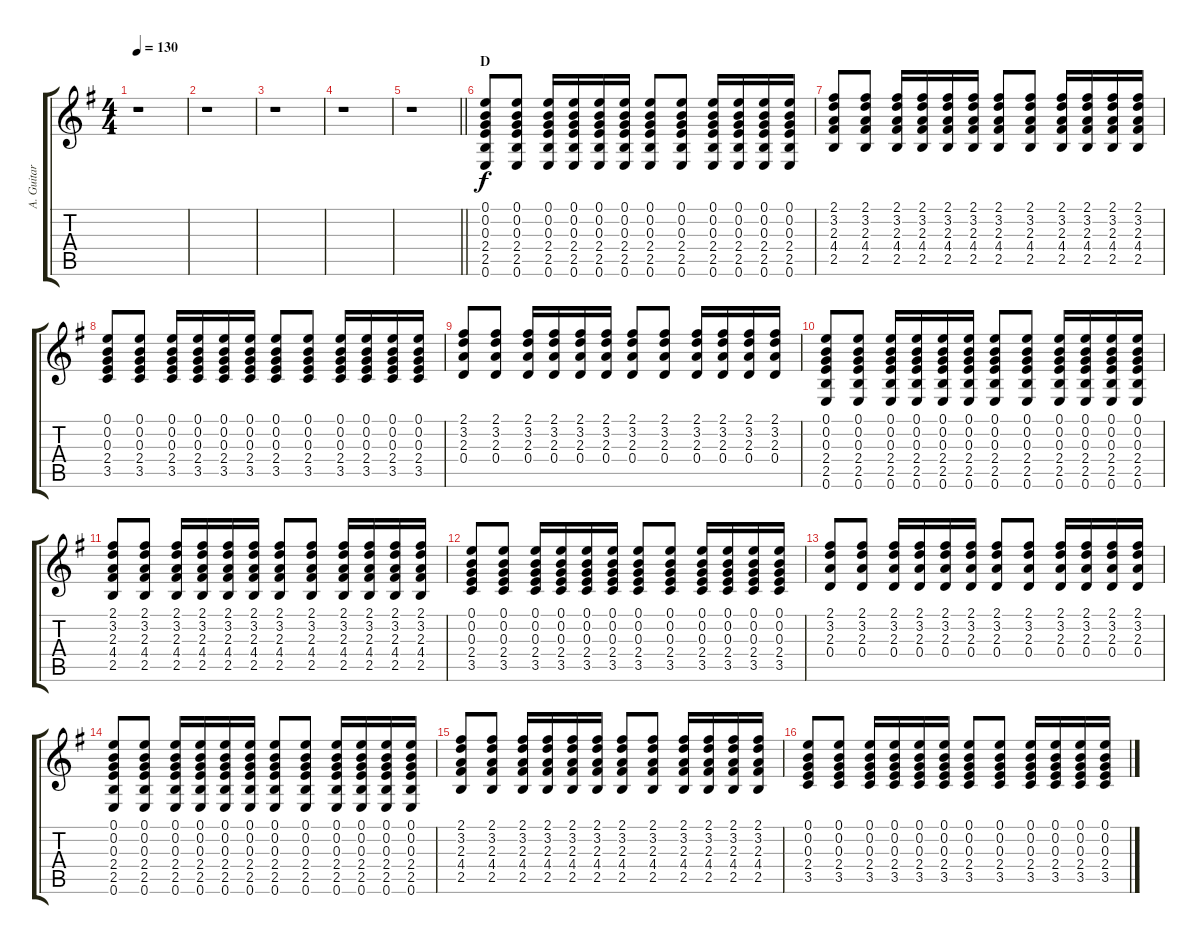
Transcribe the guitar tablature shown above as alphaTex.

\track ("A. Guitar" "A. Guitar") {instrument acousticguitarsteel}
\staff {score tabs}
\tuning (E4 B3 G3 D3 A2 E2) {hide}
\ts (4 4)
\tempo 130
\clef g2
\ks g
r.1{dy f} |
r.1 |
r.1 |
r.1 |
\barLineRight lightlight
r.1 |
\section ("" "D")
(0.1 0.2 0.3 2.4 2.5 0.6).8 (0.1 0.2 0.3 2.4 2.5 0.6).8 (0.1 0.2 0.3 2.4 2.5 0.6).16 (0.1 0.2 0.3 2.4 2.5 0.6).16 (0.1 0.2 0.3 2.4 2.5 0.6).16 (0.1 0.2 0.3 2.4 2.5 0.6).16 (0.1 0.2 0.3 2.4 2.5 0.6).8 (0.1 0.2 0.3 2.4 2.5 0.6).8 (0.1 0.2 0.3 2.4 2.5 0.6).16 (0.1 0.2 0.3 2.4 2.5 0.6).16 (0.1 0.2 0.3 2.4 2.5 0.6).16 (0.1 0.2 0.3 2.4 2.5 0.6).16 |
(2.1 3.2 2.3 4.4 2.5).8 (2.1 3.2 2.3 4.4 2.5).8 (2.1 3.2 2.3 4.4 2.5).16 (2.1 3.2 2.3 4.4 2.5).16 (2.1 3.2 2.3 4.4 2.5).16 (2.1 3.2 2.3 4.4 2.5).16 (2.1 3.2 2.3 4.4 2.5).8 (2.1 3.2 2.3 4.4 2.5).8 (2.1 3.2 2.3 4.4 2.5).16 (2.1 3.2 2.3 4.4 2.5).16 (2.1 3.2 2.3 4.4 2.5).16 (2.1 3.2 2.3 4.4 2.5).16 |
(0.1 0.2 0.3 2.4 3.5).8 (0.1 0.2 0.3 2.4 3.5).8 (0.1 0.2 0.3 2.4 3.5).16 (0.1 0.2 0.3 2.4 3.5).16 (0.1 0.2 0.3 2.4 3.5).16 (0.1 0.2 0.3 2.4 3.5).16 (0.1 0.2 0.3 2.4 3.5).8 (0.1 0.2 0.3 2.4 3.5).8 (0.1 0.2 0.3 2.4 3.5).16 (0.1 0.2 0.3 2.4 3.5).16 (0.1 0.2 0.3 2.4 3.5).16 (0.1 0.2 0.3 2.4 3.5).16 |
(2.1 3.2 2.3 0.4).8 (2.1 3.2 2.3 0.4).8 (2.1 3.2 2.3 0.4).16 (2.1 3.2 2.3 0.4).16 (2.1 3.2 2.3 0.4).16 (2.1 3.2 2.3 0.4).16 (2.1 3.2 2.3 0.4).8 (2.1 3.2 2.3 0.4).8 (2.1 3.2 2.3 0.4).16 (2.1 3.2 2.3 0.4).16 (2.1 3.2 2.3 0.4).16 (2.1 3.2 2.3 0.4).16 |
(0.1 0.2 0.3 2.4 2.5 0.6).8 (0.1 0.2 0.3 2.4 2.5 0.6).8 (0.1 0.2 0.3 2.4 2.5 0.6).16 (0.1 0.2 0.3 2.4 2.5 0.6).16 (0.1 0.2 0.3 2.4 2.5 0.6).16 (0.1 0.2 0.3 2.4 2.5 0.6).16 (0.1 0.2 0.3 2.4 2.5 0.6).8 (0.1 0.2 0.3 2.4 2.5 0.6).8 (0.1 0.2 0.3 2.4 2.5 0.6).16 (0.1 0.2 0.3 2.4 2.5 0.6).16 (0.1 0.2 0.3 2.4 2.5 0.6).16 (0.1 0.2 0.3 2.4 2.5 0.6).16 |
(2.1 3.2 2.3 4.4 2.5).8 (2.1 3.2 2.3 4.4 2.5).8 (2.1 3.2 2.3 4.4 2.5).16 (2.1 3.2 2.3 4.4 2.5).16 (2.1 3.2 2.3 4.4 2.5).16 (2.1 3.2 2.3 4.4 2.5).16 (2.1 3.2 2.3 4.4 2.5).8 (2.1 3.2 2.3 4.4 2.5).8 (2.1 3.2 2.3 4.4 2.5).16 (2.1 3.2 2.3 4.4 2.5).16 (2.1 3.2 2.3 4.4 2.5).16 (2.1 3.2 2.3 4.4 2.5).16 |
(0.1 0.2 0.3 2.4 3.5).8 (0.1 0.2 0.3 2.4 3.5).8 (0.1 0.2 0.3 2.4 3.5).16 (0.1 0.2 0.3 2.4 3.5).16 (0.1 0.2 0.3 2.4 3.5).16 (0.1 0.2 0.3 2.4 3.5).16 (0.1 0.2 0.3 2.4 3.5).8 (0.1 0.2 0.3 2.4 3.5).8 (0.1 0.2 0.3 2.4 3.5).16 (0.1 0.2 0.3 2.4 3.5).16 (0.1 0.2 0.3 2.4 3.5).16 (0.1 0.2 0.3 2.4 3.5).16 |
(2.1 3.2 2.3 0.4).8 (2.1 3.2 2.3 0.4).8 (2.1 3.2 2.3 0.4).16 (2.1 3.2 2.3 0.4).16 (2.1 3.2 2.3 0.4).16 (2.1 3.2 2.3 0.4).16 (2.1 3.2 2.3 0.4).8 (2.1 3.2 2.3 0.4).8 (2.1 3.2 2.3 0.4).16 (2.1 3.2 2.3 0.4).16 (2.1 3.2 2.3 0.4).16 (2.1 3.2 2.3 0.4).16 |
(0.1 0.2 0.3 2.4 2.5 0.6).8 (0.1 0.2 0.3 2.4 2.5 0.6).8 (0.1 0.2 0.3 2.4 2.5 0.6).16 (0.1 0.2 0.3 2.4 2.5 0.6).16 (0.1 0.2 0.3 2.4 2.5 0.6).16 (0.1 0.2 0.3 2.4 2.5 0.6).16 (0.1 0.2 0.3 2.4 2.5 0.6).8 (0.1 0.2 0.3 2.4 2.5 0.6).8 (0.1 0.2 0.3 2.4 2.5 0.6).16 (0.1 0.2 0.3 2.4 2.5 0.6).16 (0.1 0.2 0.3 2.4 2.5 0.6).16 (0.1 0.2 0.3 2.4 2.5 0.6).16 |
(2.1 3.2 2.3 4.4 2.5).8 (2.1 3.2 2.3 4.4 2.5).8 (2.1 3.2 2.3 4.4 2.5).16 (2.1 3.2 2.3 4.4 2.5).16 (2.1 3.2 2.3 4.4 2.5).16 (2.1 3.2 2.3 4.4 2.5).16 (2.1 3.2 2.3 4.4 2.5).8 (2.1 3.2 2.3 4.4 2.5).8 (2.1 3.2 2.3 4.4 2.5).16 (2.1 3.2 2.3 4.4 2.5).16 (2.1 3.2 2.3 4.4 2.5).16 (2.1 3.2 2.3 4.4 2.5).16 |
(0.1 0.2 0.3 2.4 3.5).8 (0.1 0.2 0.3 2.4 3.5).8 (0.1 0.2 0.3 2.4 3.5).16 (0.1 0.2 0.3 2.4 3.5).16 (0.1 0.2 0.3 2.4 3.5).16 (0.1 0.2 0.3 2.4 3.5).16 (0.1 0.2 0.3 2.4 3.5).8 (0.1 0.2 0.3 2.4 3.5).8 (0.1 0.2 0.3 2.4 3.5).16 (0.1 0.2 0.3 2.4 3.5).16 (0.1 0.2 0.3 2.4 3.5).16 (0.1 0.2 0.3 2.4 3.5).16
